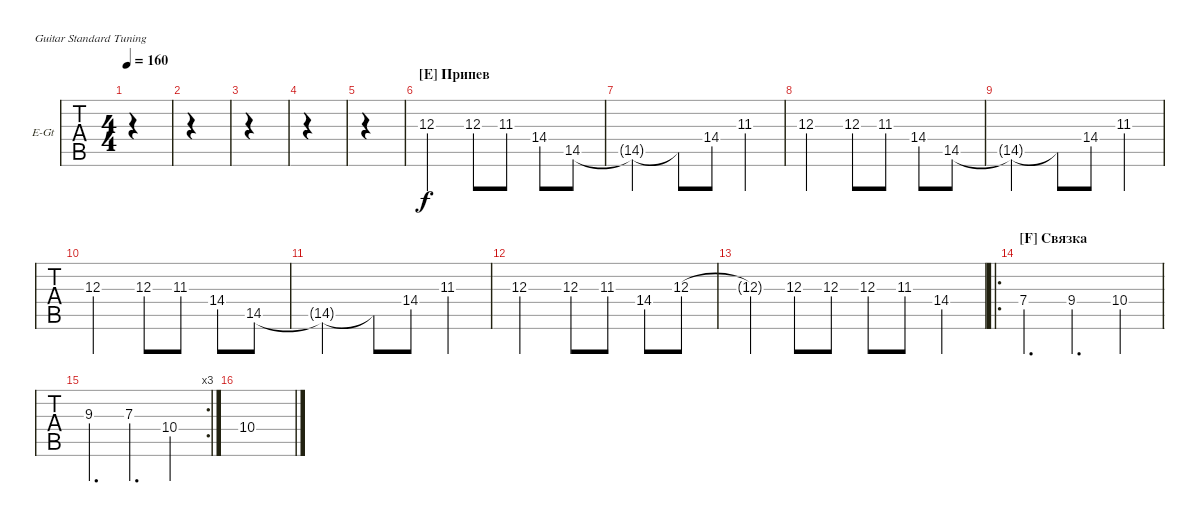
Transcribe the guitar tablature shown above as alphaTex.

\bracketExtendMode groupsimilarinstruments
\firstSystemTrackNameOrientation horizontal
\otherSystemsTrackNameOrientation horizontal
\track ("Electric Guitar" "E-Gt") {instrument distortionguitar}
\staff {tabs}
\tuning (E4 B3 G3 D3 A2 E2)
\ts (4 4)
\tempo 160
\clef g2
\scale
0.333333
\ks c
|
\scale
0.333333 |
\scale
0.333333 |
\scale
0.333333 |
\scale
0.333333 |
\section ("E" "Припев")
\scale
0.333333 12.3.2 12.3.8 11.3.8 14.4.8 14.5.8 |
\scale
0.333333 14.5{t}.2 14.5{t}.8 14.4.8 11.3.4 |
\scale
0.333333 12.3.2 12.3.8 11.3.8 14.4.8 14.5.8 |
\scale
0.333333 14.5{t}.2 14.5{t}.8 14.4.8 11.3.4 |
\scale
0.333333 12.3.2 12.3.8 11.3.8 14.4.8 14.5.8 |
\scale
0.333333 14.5{t}.2 14.5{t}.8 14.4.8 11.3.4 |
\scale
0.333333 12.3.2 12.3.8 11.3.8 14.4.8 12.3.8 |
\scale
0.333333 12.3{t}.4 12.3.8 12.3.8 12.3.8 11.3.8 14.4.4 |
\ro
\section ("F" "Связка")
\scale
0.362745 7.4.4{d} 9.4.4{d} 10.4.4 |
\rc 3
\scale
0.333333 9.3.4{d} 7.3.4{d} 10.4.4 |
\scale
0.303922 10.4.1
